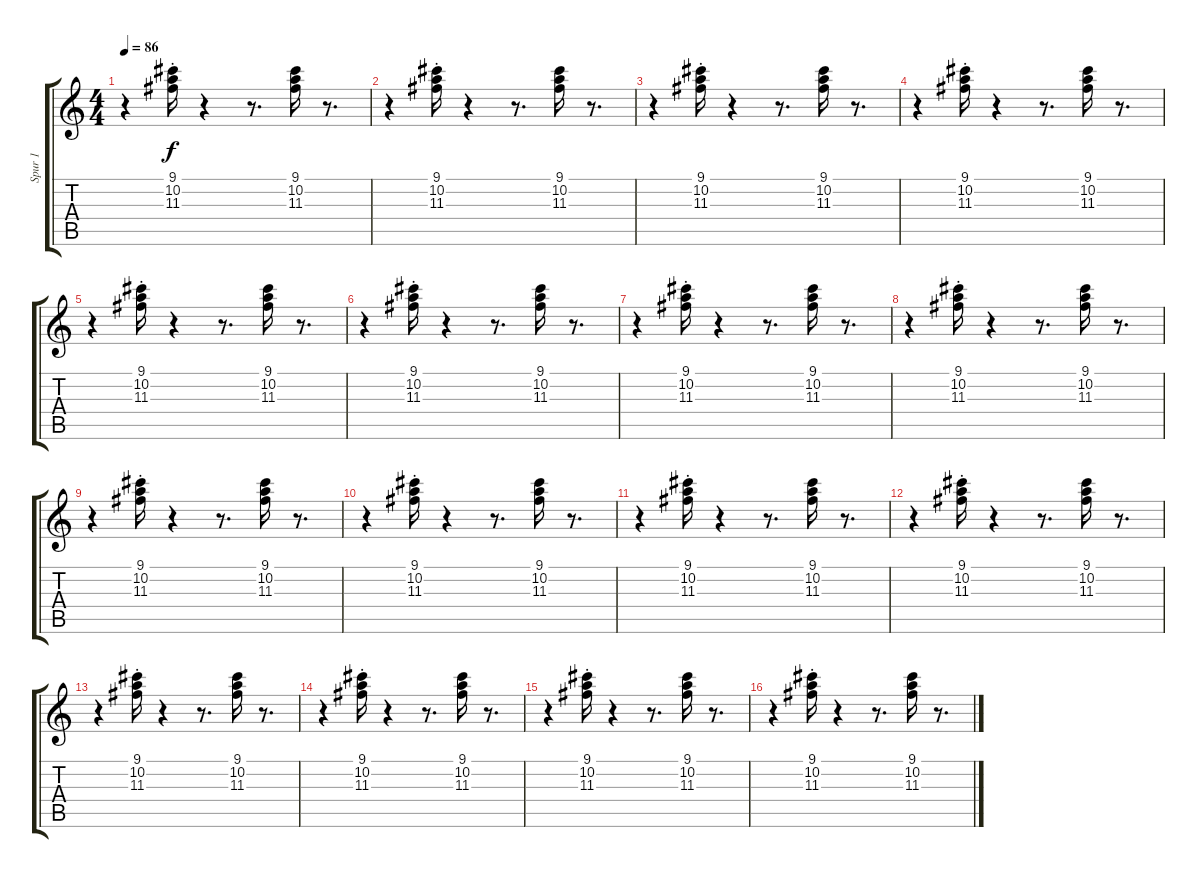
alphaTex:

\track ("Spur 1" "Spur 1") {instrument electricguitarclean}
\staff {score tabs}
\tuning (E4 B3 G3 D3 A2 D2) {hide}
\ts (4 4)
\tempo 86
\clef g2
\ks c
r.4{dy f} (9.1{st} 10.2{st} 11.3{st}).16 r.4 r.8{d} (9.1 10.2 11.3).16 r.8{d} |
r.4 (9.1{st} 10.2{st} 11.3{st}).16 r.4 r.8{d} (9.1 10.2 11.3).16 r.8{d} |
r.4 (9.1{st} 10.2{st} 11.3{st}).16 r.4 r.8{d} (9.1 10.2 11.3).16 r.8{d} |
r.4 (9.1{st} 10.2{st} 11.3{st}).16 r.4 r.8{d} (9.1 10.2 11.3).16 r.8{d} |
r.4 (9.1{st} 10.2{st} 11.3{st}).16 r.4 r.8{d} (9.1 10.2 11.3).16 r.8{d} |
r.4 (9.1{st} 10.2{st} 11.3{st}).16 r.4 r.8{d} (9.1 10.2 11.3).16 r.8{d} |
r.4 (9.1{st} 10.2{st} 11.3{st}).16 r.4 r.8{d} (9.1 10.2 11.3).16 r.8{d} |
r.4 (9.1{st} 10.2{st} 11.3{st}).16 r.4 r.8{d} (9.1 10.2 11.3).16 r.8{d} |
r.4 (9.1{st} 10.2{st} 11.3{st}).16 r.4 r.8{d} (9.1 10.2 11.3).16 r.8{d} |
r.4 (9.1{st} 10.2{st} 11.3{st}).16 r.4 r.8{d} (9.1 10.2 11.3).16 r.8{d} |
r.4 (9.1{st} 10.2{st} 11.3{st}).16 r.4 r.8{d} (9.1 10.2 11.3).16 r.8{d} |
r.4 (9.1{st} 10.2{st} 11.3{st}).16 r.4 r.8{d} (9.1 10.2 11.3).16 r.8{d} |
r.4 (9.1{st} 10.2{st} 11.3{st}).16 r.4 r.8{d} (9.1 10.2 11.3).16 r.8{d} |
r.4 (9.1{st} 10.2{st} 11.3{st}).16 r.4 r.8{d} (9.1 10.2 11.3).16 r.8{d} |
r.4 (9.1{st} 10.2{st} 11.3{st}).16 r.4 r.8{d} (9.1 10.2 11.3).16 r.8{d} |
r.4 (9.1{st} 10.2{st} 11.3{st}).16 r.4 r.8{d} (9.1 10.2 11.3).16 r.8{d}
